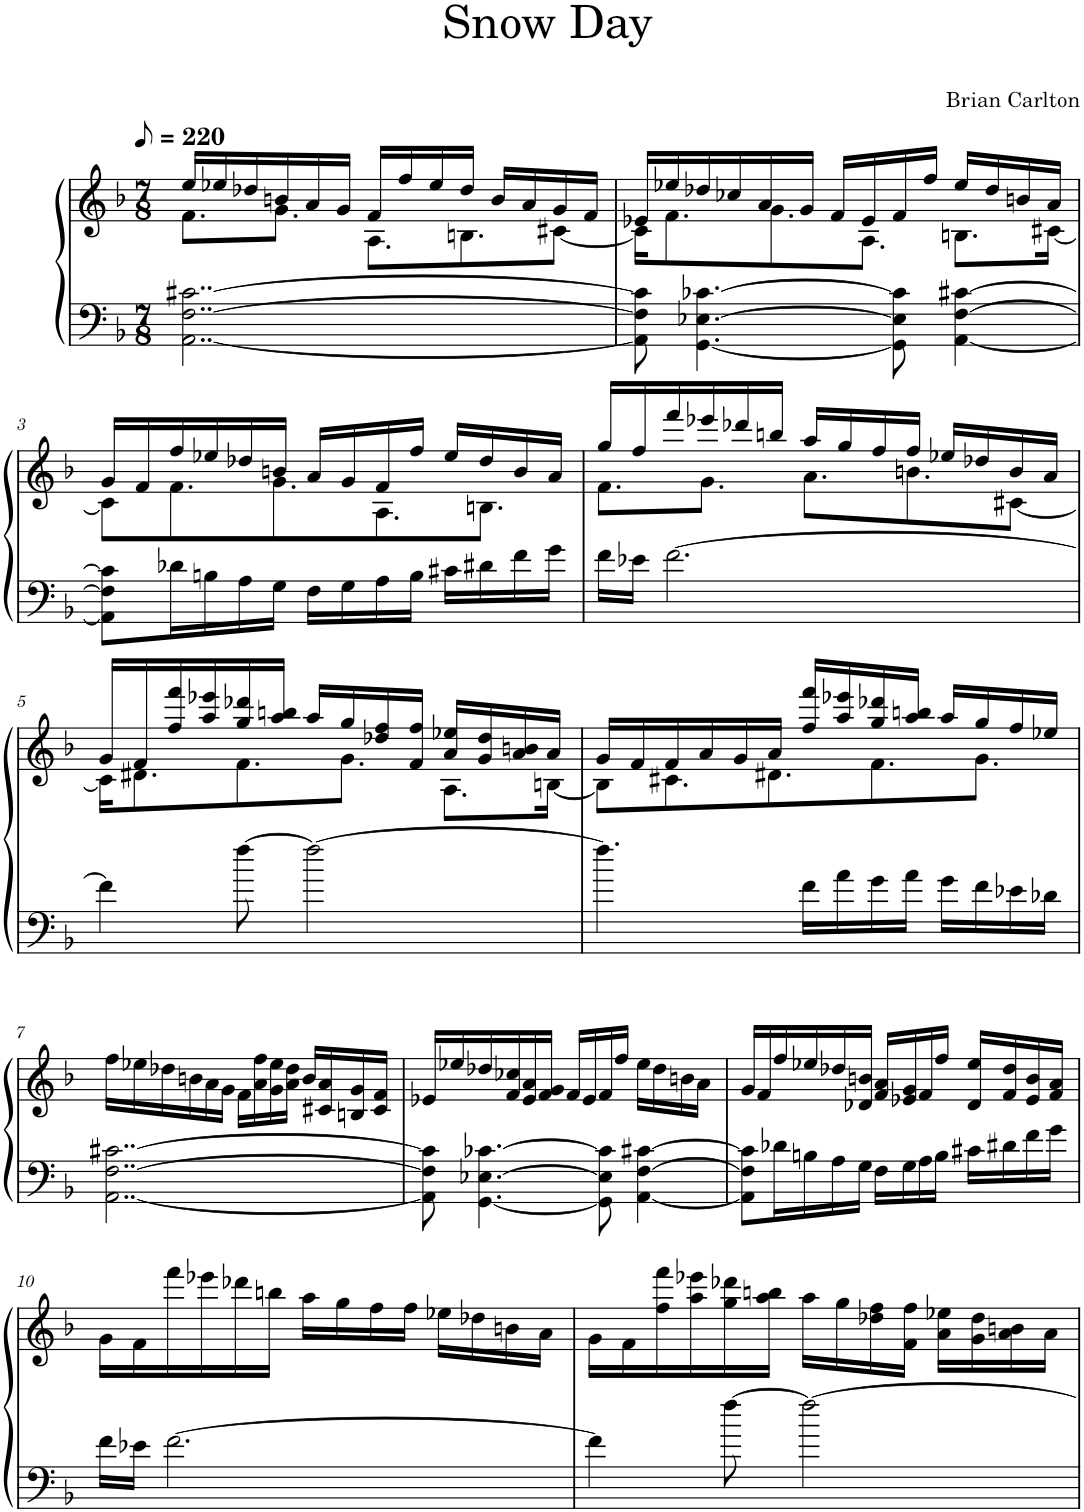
**kern	**kern
*part1	*part1
*staff2	*staff1
*I"Piano	*
*I'Pno.	*
*clefF4	*clefG2
*k[b-]	*k[b-]
*M7/8	*M7/8
*MM110	*MM110
=1	=1
*	*^
[2..AA\ [2..F\ [2..c#X\	16ee/LL	8.f\L
.	16ee-X/	.
.	16dd-X/	.
.	16bn/	8.g\J
.	16a/	.
.	16g/JJ	.
.	16f/LL	8.A\L
.	16ff/	.
.	16ee-/	.
.	16dd-/JJ	8.Bn\
.	16b/LL	.
.	16a/	.
.	16g/	[8c#X\J
.	16f/JJ	.
=2	=2	=2
8AA\] 8F\] 8c#\]	16e-X/LL	16c#\KL]
.	16ee-X/	8.f\
[4.GG\ [4.E-X\ [4.c-X\	16dd-X/	.
.	16cc-X/	.
.	16a/	8.g\
.	16g/JJ	.
.	16f/LL	.
.	16e-/	8.A\J
8GG\] 8E-\] 8c-\]	16f/	.
.	16ff/JJ	.
[4AA\ [4F\ [4c#X\	16ee-/LL	8.Bn\L
.	16dd-/	.
.	16bn/	.
.	16a/JJ	[16c#X\Jk
!!LO:LB:g=z	!!
=3	=3	=3
8AA\] 8F\] 8c#\]L	16g/LL	8c#\L]
.	16f/	.
16d-X\L	16ff/	8.f\
16Bn\	16ee-X/	.
16A\	16dd-X/	.
16G\JJ	16bn/JJ	8.g\
16F\LL	16a/LL	.
16G\	16g/	.
16A\	16f/	8.A\
16B\JJ	16ff/JJ	.
16c#X\LL	16ee-/LL	.
16d#X\	16dd-/	8.Bn\J
16f\	16b/	.
16g\JJ	16a/JJ	.
=4	=4	=4
16f\LL	16gg/LL	8.f\L
16e-X\JJ	16ff/	.
[2.f\	16fff/	.
.	16eee-X/	8.g\J
.	16ddd-X/	.
.	16bbn/JJ	.
.	16aa/LL	8.a\L
.	16gg/	.
.	16ff/	.
.	16ff/JJ	8.bn\
.	16ee-X/LL	.
.	16dd-X/	.
.	16b/	[8c#X\J
.	16a/JJ	.
!!LO:LB:g=z	!!
=5	=5	=5
4f\]	16g/LL	16c#\KL]
.	16f/	8.d#X\
.	16ff/ 16fff/	.
.	16aa/ 16eee-X/	.
[8ff\	16gg/ 16ddd-X/	8.f\
.	16aa/ 16bbn/JJ	.
2ff\_	16aa/LL	.
.	16gg/	8.g\J
.	16dd-X/ 16ff/	.
.	16f/ 16ff/JJ	.
.	16a/ 16ee-X/LL	8.A\L
.	16g/ 16dd-/	.
.	16a/ 16bn/	.
.	16a/JJ	[16Bn\Jk
=6	=6	=6
4.ff\]	16g/LL	8B\L]
.	16f/	.
.	16f/	8.c#X\
.	16a/	.
.	16g/	.
.	16a/JJ	8.d#X\
16f\LL	16ff/ 16fff/LL	.
16a\	16aa/ 16eee-X/	.
16g\	16gg/ 16ddd-X/	8.f\
16a\JJ	16aa/ 16bbn/JJ	.
16g\LL	16aa/LL	.
16f\	16gg/	8.g\J
16e-X\	16ff/	.
16d-X\JJ	16ee-X/JJ	.
*	*v	*v
!!LO:LB:g=z
=7	=7
[2..AA\ [2..F\ [2..c#X\	16ff\LL
.	16ee-X\
.	16dd-X\
.	16bn\
.	16a\
.	16g\JJ
.	16f\LL
.	16a\ 16ff\
.	16g\ 16ee-\
.	16a\ 16dd-\JJ
.	16b/LL
.	16c#X/ 16a/
.	16Bn/ 16g/
.	16c#/ 16f/JJ
=8	=8
8AA\] 8F\] 8c#\]	16e-X/LL
.	16ee-X/
[4.GG\ [4.E-X\ [4.c-X\	16dd-X/
.	16f/ 16cc-X/
.	16e-/ 16a/
.	16f/ 16g/JJ
.	16f/LL
.	16e-/
8GG\] 8E-\] 8c-\]	16f/
.	16ff/JJ
[4AA\ [4F\ [4c#X\	16ee-\LL
.	16dd-\
.	16bn\
.	16a\JJ
=9	=9
8AA\] 8F\] 8c#\]L	16g/LL
.	16f/
16d-X\L	16ff/
16Bn\	16ee-X/
16A\	16dd-X/
16G\JJ	16d-X/ 16bn/JJ
16F\LL	16f/ 16a/LL
16G\	16e-X/ 16g/
16A\	16f/
16B\JJ	16ff/JJ
16c#X\LL	16d-/ 16ee-/LL
16d#X\	16f/ 16dd-/
16f\	16e-/ 16b/
16g\JJ	16f/ 16a/JJ
!!LO:LB:g=z
=10	=10
16f\LL	16g\LL
16e-X\JJ	16f\
[2.f\	16fff\
.	16eee-X\
.	16ddd-X\
.	16bbn\JJ
.	16aa\LL
.	16gg\
.	16ff\
.	16ff\JJ
.	16ee-X\LL
.	16dd-X\
.	16bn\
.	16a\JJ
=11	=11
4f\]	16g\LL
.	16f\
.	16ff\ 16fff\
.	16aa\ 16eee-X\
[8ff\	16gg\ 16ddd-X\
.	16aa\ 16bbn\JJ
2ff\_	16aa\LL
.	16gg\
.	16dd-X\ 16ff\
.	16f\ 16ff\JJ
.	16a\ 16ee-X\LL
.	16g\ 16dd-\
.	16a\ 16bn\
.	16a\JJ
=	=
*-	*-
